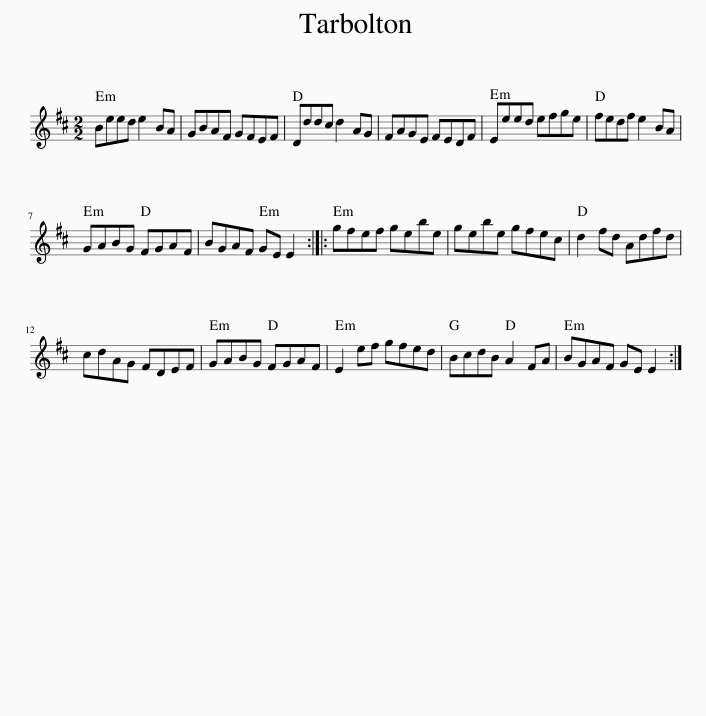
X:1
L:1/8
M:2/2
I:linebreak $
K:D
V:1 treble
V:1
 Beed e2 BA | GBAF GFEF | Dddc d2 AG | FAGE FEDF | Eeed efge | %5
 fedf e2 BA |$ GABG FGAF | BGAF GE E2 :: gfef gebe | gebe gfec | %10
 d2 fd Adfd |$ cdAG FDEF | GABG FGAF | E2 ef gfed | BcdB A2 FA | %15
 BGAF GE E2 :| %16
